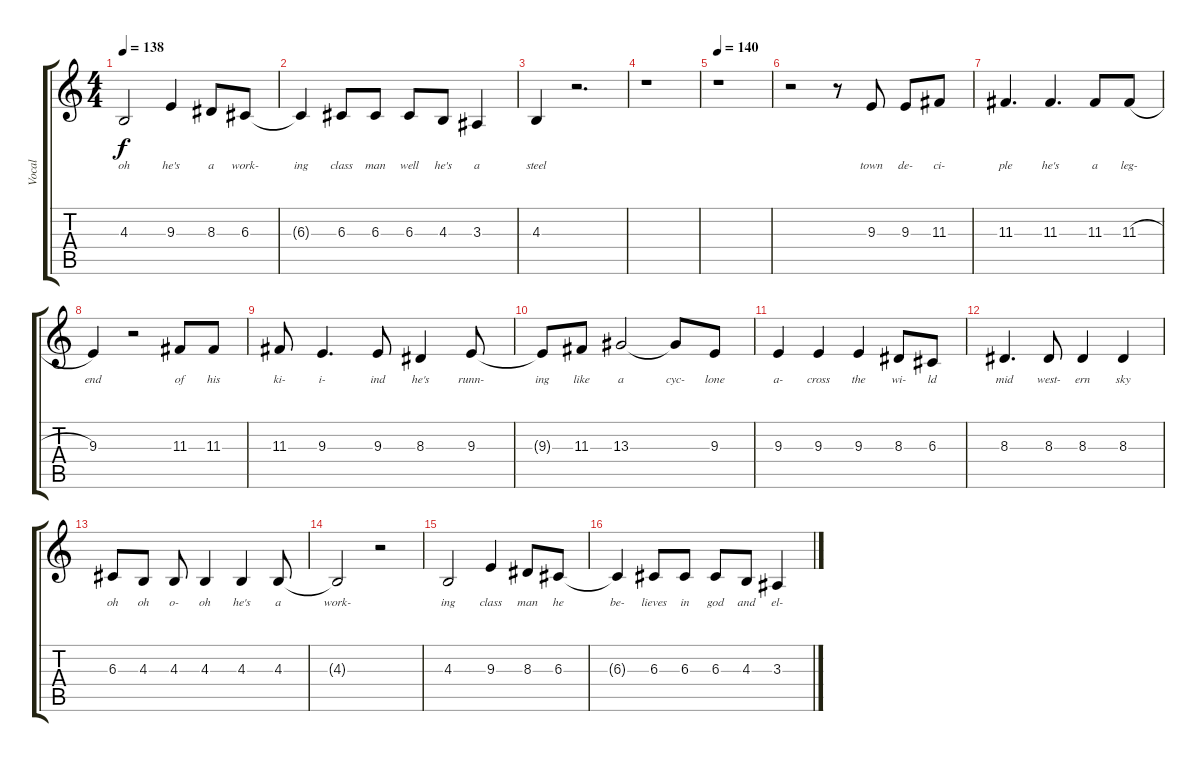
\track ("Vocal" "Vocal") {instrument lead1square}
\staff {score tabs}
\tuning (E4 B3 G3 D3 A2 E2) {hide}
\ts (4 4)
\tempo 138
\clef g2
\ks c
4.3.2{lyrics (0 "oh") lyrics (1 "") lyrics (2 "") lyrics (3 "") lyrics (4 "") dy f} 9.3.4{lyrics (0 "he's") lyrics (1 "") lyrics (2 "") lyrics (3 "") lyrics (4 "")} 8.3.8{lyrics (0 "a") lyrics (1 "") lyrics (2 "") lyrics (3 "") lyrics (4 "")} 6.3.8{lyrics (0 "work-") lyrics (1 "") lyrics (2 "") lyrics (3 "") lyrics (4 "")} |
6.3{t}.4{lyrics (0 "ing") lyrics (1 "") lyrics (2 "") lyrics (3 "") lyrics (4 "")} 6.3.8{lyrics (0 "class") lyrics (1 "") lyrics (2 "") lyrics (3 "") lyrics (4 "")} 6.3.8{lyrics (0 "man") lyrics (1 "") lyrics (2 "") lyrics (3 "") lyrics (4 "")} 6.3.8{lyrics (0 "well") lyrics (1 "") lyrics (2 "") lyrics (3 "") lyrics (4 "")} 4.3.8{lyrics (0 "he's") lyrics (1 "") lyrics (2 "") lyrics (3 "") lyrics (4 "")} 3.3.4{lyrics (0 "a") lyrics (1 "") lyrics (2 "") lyrics (3 "") lyrics (4 "")} |
4.3.4{lyrics (0 "steel") lyrics (1 "") lyrics (2 "") lyrics (3 "") lyrics (4 "")} r.2{d} |
r.1 |
\tempo 140
r.1 |
r.2 r.8 9.3.8{lyrics (0 "town") lyrics (1 "") lyrics (2 "") lyrics (3 "") lyrics (4 "")} 9.3.8{lyrics (0 "de-") lyrics (1 "") lyrics (2 "") lyrics (3 "") lyrics (4 "")} 11.3.8{lyrics (0 "ci-") lyrics (1 "") lyrics (2 "") lyrics (3 "") lyrics (4 "")} |
11.3.4{d lyrics (0 "ple") lyrics (1 "") lyrics (2 "") lyrics (3 "") lyrics (4 "")} 11.3.4{d lyrics (0 "he's") lyrics (1 "") lyrics (2 "") lyrics (3 "") lyrics (4 "")} 11.3.8{lyrics (0 "a") lyrics (1 "") lyrics (2 "") lyrics (3 "") lyrics (4 "")} 11.3{h}.8{lyrics (0 "leg-") lyrics (1 "") lyrics (2 "") lyrics (3 "") lyrics (4 "")} |
9.3.4{lyrics (0 "end") lyrics (1 "") lyrics (2 "") lyrics (3 "") lyrics (4 "")} r.2 11.3.8{lyrics (0 "of") lyrics (1 "") lyrics (2 "") lyrics (3 "") lyrics (4 "")} 11.3.8{lyrics (0 "his") lyrics (1 "") lyrics (2 "") lyrics (3 "") lyrics (4 "")} |
11.3.8{lyrics (0 "ki-") lyrics (1 "") lyrics (2 "") lyrics (3 "") lyrics (4 "")} 9.3.4{d lyrics (0 "i-") lyrics (1 "") lyrics (2 "") lyrics (3 "") lyrics (4 "")} 9.3.8{lyrics (0 "ind") lyrics (1 "") lyrics (2 "") lyrics (3 "") lyrics (4 "")} 8.3.4{lyrics (0 "he's") lyrics (1 "") lyrics (2 "") lyrics (3 "") lyrics (4 "")} 9.3.8{lyrics (0 "runn-") lyrics (1 "") lyrics (2 "") lyrics (3 "") lyrics (4 "")} |
9.3{t}.8{lyrics (0 "ing") lyrics (1 "") lyrics (2 "") lyrics (3 "") lyrics (4 "")} 11.3.8{lyrics (0 "like") lyrics (1 "") lyrics (2 "") lyrics (3 "") lyrics (4 "")} 13.3.2{lyrics (0 "a") lyrics (1 "") lyrics (2 "") lyrics (3 "") lyrics (4 "")} 13.3{t}.8{lyrics (0 "cyc-") lyrics (1 "") lyrics (2 "") lyrics (3 "") lyrics (4 "")} 9.3.8{lyrics (0 "lone") lyrics (1 "") lyrics (2 "") lyrics (3 "") lyrics (4 "")} |
9.3.4{lyrics (0 "a-") lyrics (1 "") lyrics (2 "") lyrics (3 "") lyrics (4 "")} 9.3.4{lyrics (0 "cross") lyrics (1 "") lyrics (2 "") lyrics (3 "") lyrics (4 "")} 9.3.4{lyrics (0 "the") lyrics (1 "") lyrics (2 "") lyrics (3 "") lyrics (4 "")} 8.3.8{lyrics (0 "wi-") lyrics (1 "") lyrics (2 "") lyrics (3 "") lyrics (4 "")} 6.3.8{lyrics (0 "ld") lyrics (1 "") lyrics (2 "") lyrics (3 "") lyrics (4 "")} |
8.3.4{d lyrics (0 "mid") lyrics (1 "") lyrics (2 "") lyrics (3 "") lyrics (4 "")} 8.3.8{lyrics (0 "west-") lyrics (1 "") lyrics (2 "") lyrics (3 "") lyrics (4 "")} 8.3.4{lyrics (0 "ern") lyrics (1 "") lyrics (2 "") lyrics (3 "") lyrics (4 "")} 8.3.4{lyrics (0 "sky") lyrics (1 "") lyrics (2 "") lyrics (3 "") lyrics (4 "")} |
6.3.8{lyrics (0 "oh") lyrics (1 "") lyrics (2 "") lyrics (3 "") lyrics (4 "")} 4.3.8{lyrics (0 "oh") lyrics (1 "") lyrics (2 "") lyrics (3 "") lyrics (4 "")} 4.3.8{lyrics (0 "o-") lyrics (1 "") lyrics (2 "") lyrics (3 "") lyrics (4 "")} 4.3.4{lyrics (0 "oh") lyrics (1 "") lyrics (2 "") lyrics (3 "") lyrics (4 "")} 4.3.4{lyrics (0 "he's") lyrics (1 "") lyrics (2 "") lyrics (3 "") lyrics (4 "")} 4.3.8{lyrics (0 "a") lyrics (1 "") lyrics (2 "") lyrics (3 "") lyrics (4 "")} |
4.3{t}.2{lyrics (0 "work-") lyrics (1 "") lyrics (2 "") lyrics (3 "") lyrics (4 "")} r.2 |
4.3.2{lyrics (0 "ing") lyrics (1 "") lyrics (2 "") lyrics (3 "") lyrics (4 "")} 9.3.4{lyrics (0 "class") lyrics (1 "") lyrics (2 "") lyrics (3 "") lyrics (4 "")} 8.3.8{lyrics (0 "man") lyrics (1 "") lyrics (2 "") lyrics (3 "") lyrics (4 "")} 6.3.8{lyrics (0 "he") lyrics (1 "") lyrics (2 "") lyrics (3 "") lyrics (4 "")} |
6.3{t}.4{lyrics (0 "be-") lyrics (1 "") lyrics (2 "") lyrics (3 "") lyrics (4 "")} 6.3.8{lyrics (0 "lieves") lyrics (1 "") lyrics (2 "") lyrics (3 "") lyrics (4 "")} 6.3.8{lyrics (0 "in") lyrics (1 "") lyrics (2 "") lyrics (3 "") lyrics (4 "")} 6.3.8{lyrics (0 "god") lyrics (1 "") lyrics (2 "") lyrics (3 "") lyrics (4 "")} 4.3.8{lyrics (0 "and") lyrics (1 "") lyrics (2 "") lyrics (3 "") lyrics (4 "")} 3.3.4{lyrics (0 "el-") lyrics (1 "") lyrics (2 "") lyrics (3 "") lyrics (4 "")}
